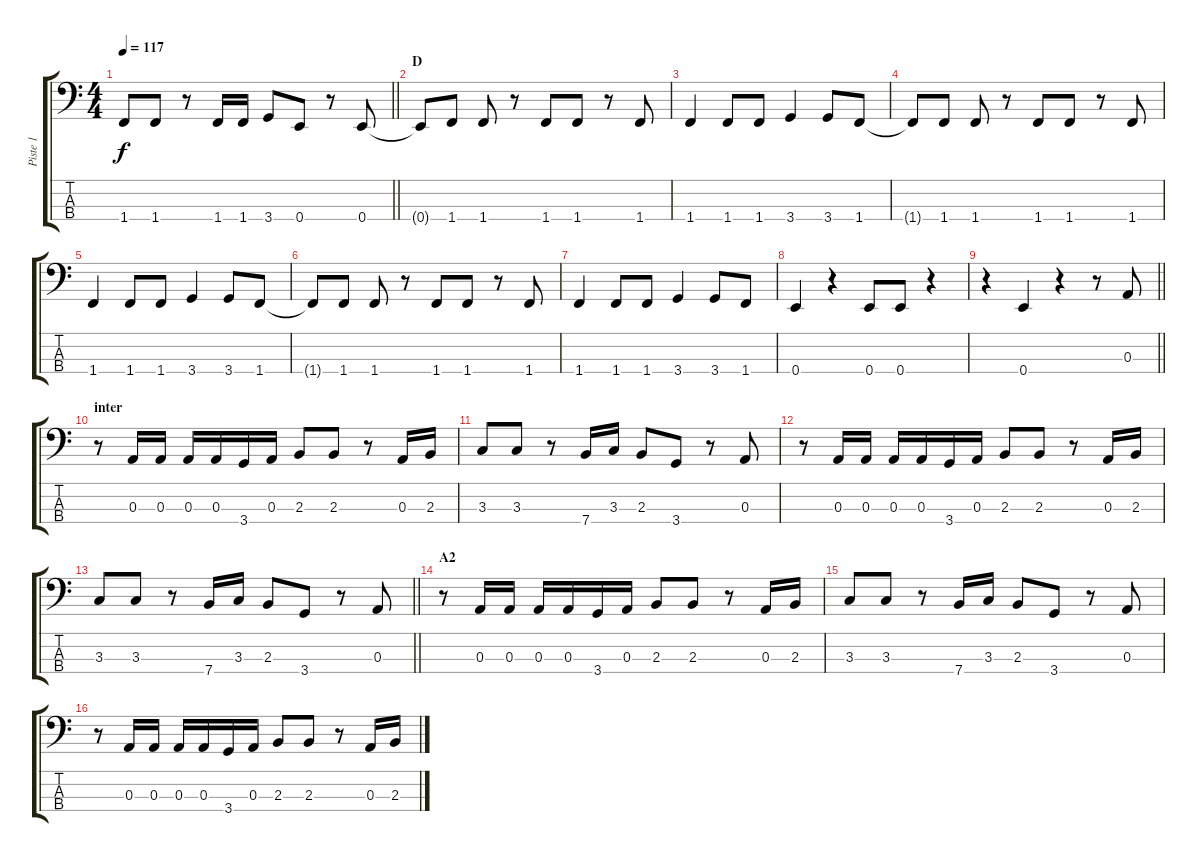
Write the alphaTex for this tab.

\track ("Piste 1" "Piste 1") {instrument electricbassfinger}
\staff {score tabs}
\tuning (G2 D2 A1 E1) {hide}
\ts (4 4)
\tempo 117
\clef f4
\barLineRight lightlight
\ks c
1.4.8{dy f} 1.4.8 r.8 1.4.16 1.4.16 3.4.8 0.4.8 r.8 0.4.8 |
\section ("" "D")
0.4{t}.8 1.4.8 1.4.8 r.8 1.4.8 1.4.8 r.8 1.4.8 |
1.4.4 1.4.8 1.4.8 3.4.4 3.4.8 1.4.8 |
1.4{t}.8 1.4.8 1.4.8 r.8 1.4.8 1.4.8 r.8 1.4.8 |
1.4.4 1.4.8 1.4.8 3.4.4 3.4.8 1.4.8 |
1.4{t}.8 1.4.8 1.4.8 r.8 1.4.8 1.4.8 r.8 1.4.8 |
1.4.4 1.4.8 1.4.8 3.4.4 3.4.8 1.4.8 |
0.4.4 r.4 0.4.8 0.4.8 r.4 |
\barLineRight lightlight
r.4 0.4.4 r.4 r.8 0.3.8 |
\section ("" "inter")
r.8 0.3.16 0.3.16 0.3.16 0.3.16 3.4.16 0.3.16 2.3.8 2.3.8 r.8 0.3.16 2.3.16 |
3.3.8 3.3.8 r.8 7.4.16 3.3.16 2.3.8 3.4.8 r.8 0.3.8 |
r.8 0.3.16 0.3.16 0.3.16 0.3.16 3.4.16 0.3.16 2.3.8 2.3.8 r.8 0.3.16 2.3.16 |
\barLineRight lightlight
3.3.8 3.3.8 r.8 7.4.16 3.3.16 2.3.8 3.4.8 r.8 0.3.8 |
\section ("" "A2")
r.8 0.3.16 0.3.16 0.3.16 0.3.16 3.4.16 0.3.16 2.3.8 2.3.8 r.8 0.3.16 2.3.16 |
3.3.8 3.3.8 r.8 7.4.16 3.3.16 2.3.8 3.4.8 r.8 0.3.8 |
r.8 0.3.16 0.3.16 0.3.16 0.3.16 3.4.16 0.3.16 2.3.8 2.3.8 r.8 0.3.16 2.3.16
